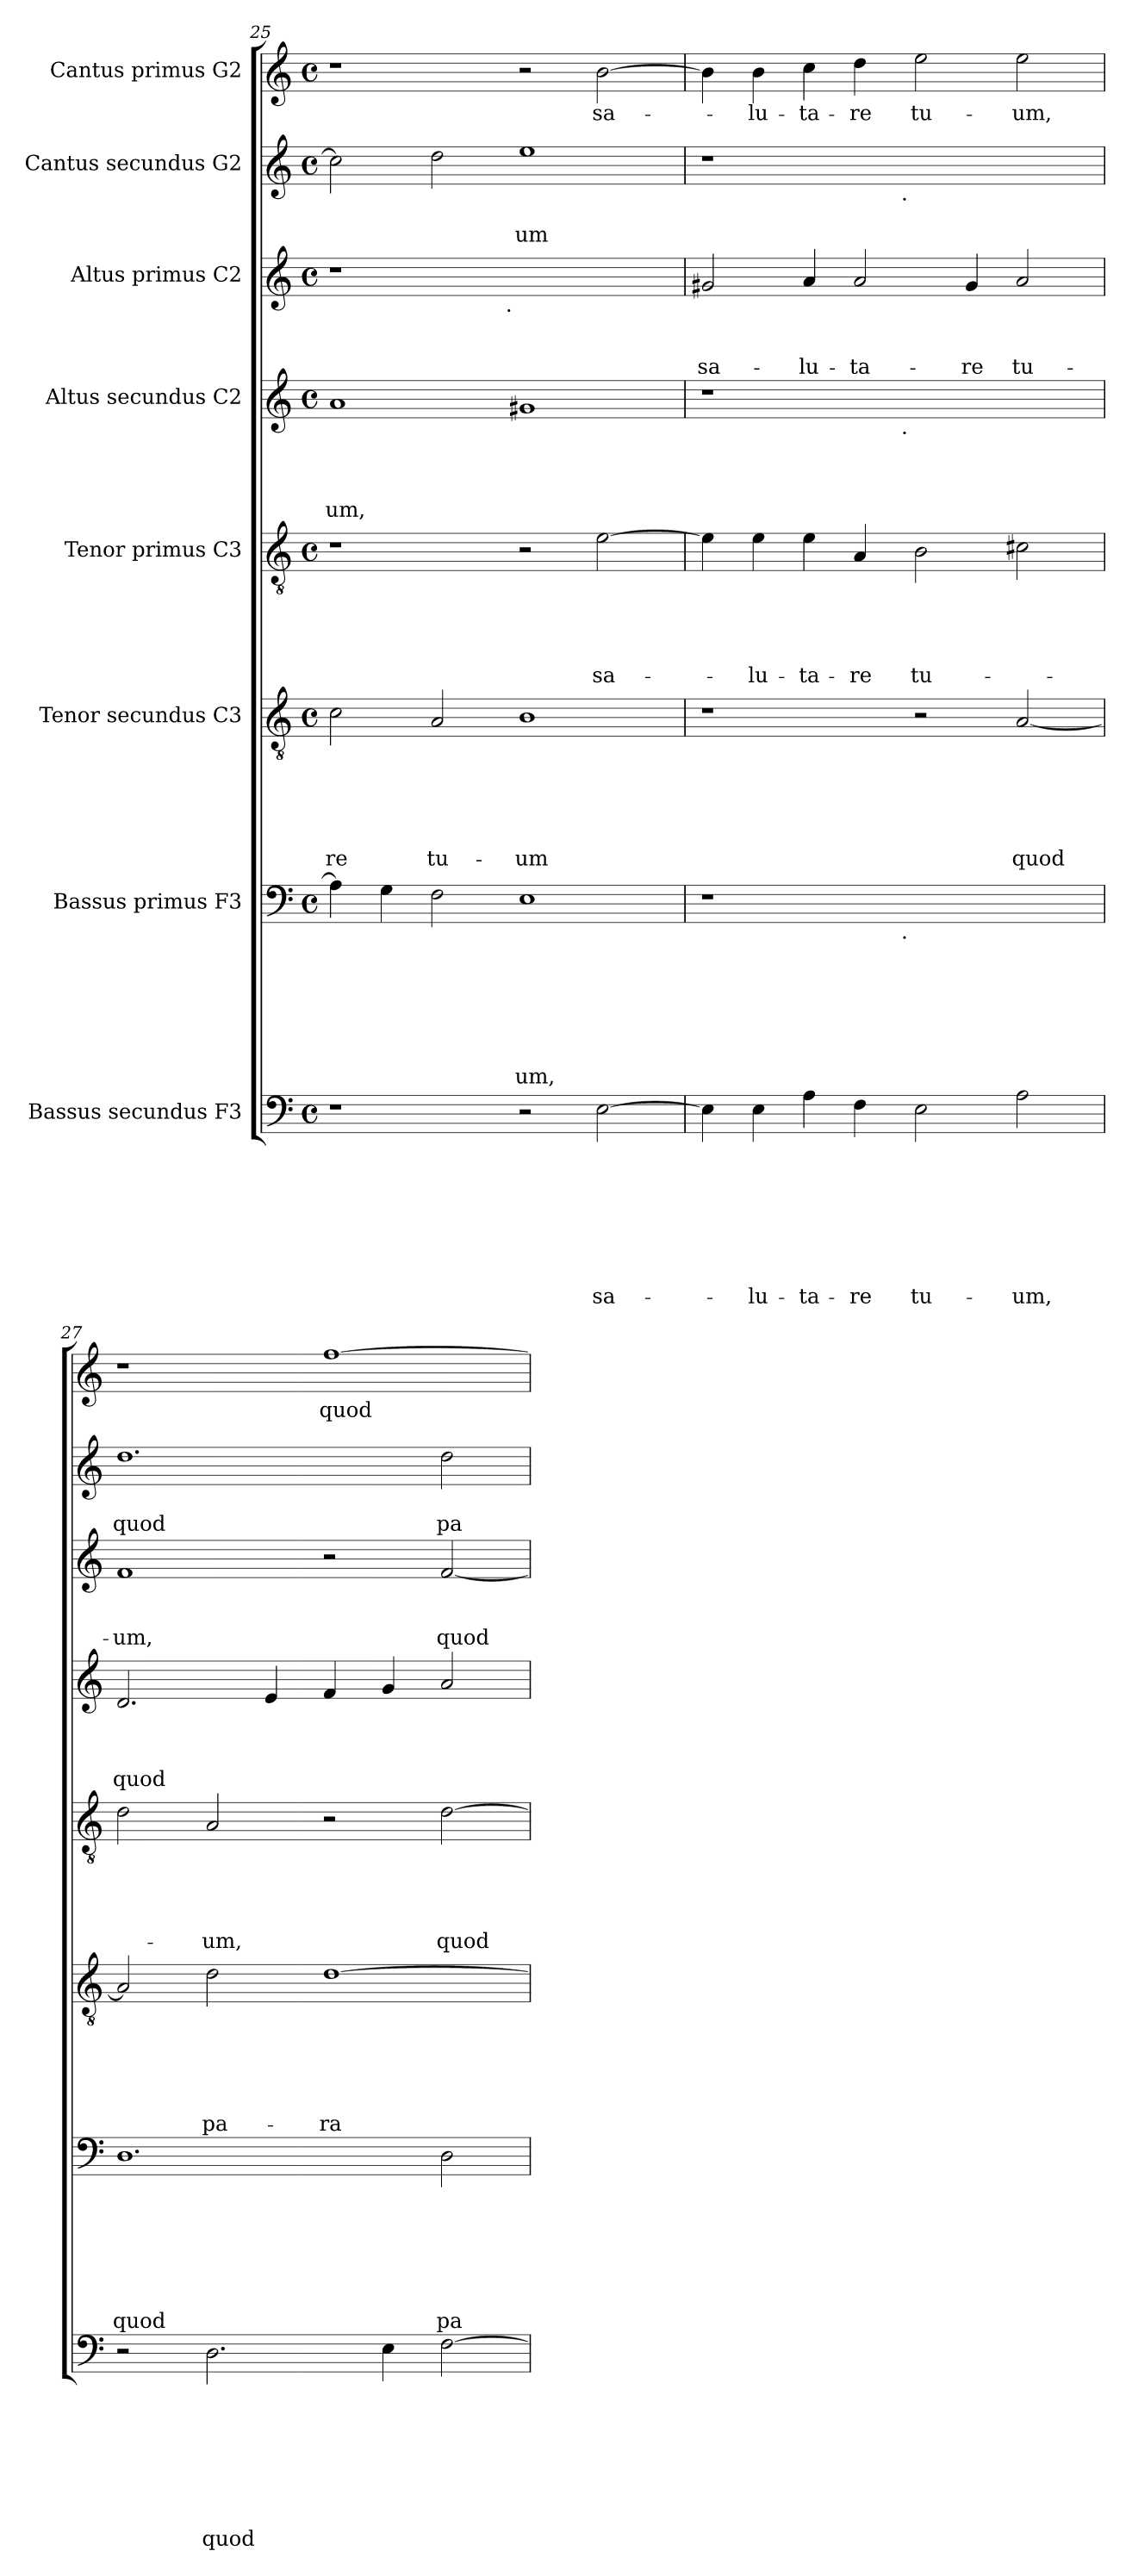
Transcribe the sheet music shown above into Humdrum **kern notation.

**kern	**text	**text	**text	**text	**text	**text	**text	**text	**kern	**text	**text	**text	**text	**text	**text	**text	**kern	**text	**text	**text	**text	**text	**text	**kern	**text	**text	**text	**text	**text	**kern	**text	**text	**text	**text	**kern	**text	**text	**text	**kern	**text	**text	**kern	**text
*part8	*part8	*part8	*part8	*part8	*part8	*part8	*part8	*part8	*part7	*part7	*part7	*part7	*part7	*part7	*part7	*part7	*part6	*part6	*part6	*part6	*part6	*part6	*part6	*part5	*part5	*part5	*part5	*part5	*part5	*part4	*part4	*part4	*part4	*part4	*part3	*part3	*part3	*part3	*part2	*part2	*part2	*part1	*part1
*staff8	*staff8	*staff8	*staff8	*staff8	*staff8	*staff8	*staff8	*staff8	*staff7	*staff7	*staff7	*staff7	*staff7	*staff7	*staff7	*staff7	*staff6	*staff6	*staff6	*staff6	*staff6	*staff6	*staff6	*staff5	*staff5	*staff5	*staff5	*staff5	*staff5	*staff4	*staff4	*staff4	*staff4	*staff4	*staff3	*staff3	*staff3	*staff3	*staff2	*staff2	*staff2	*staff1	*staff1
*I"Bassus secundus F3	*	*	*	*	*	*	*	*	*I"Bassus primus F3	*	*	*	*	*	*	*	*I"Tenor secundus C3	*	*	*	*	*	*	*I"Tenor primus C3	*	*	*	*	*	*I"Altus secundus C2	*	*	*	*	*I"Altus primus C2	*	*	*	*I"Cantus secundus G2	*	*	*I"Cantus primus G2	*
!!LO:LB:g=z
*clefF4	*	*	*	*	*	*	*	*	*clefF4	*	*	*	*	*	*	*	*clefGv2	*	*	*	*	*	*	*clefGv2	*	*	*	*	*	*clefG2	*	*	*	*	*clefG2	*	*	*	*clefG2	*	*	*clefG2	*
*k[]	*	*	*	*	*	*	*	*	*k[]	*	*	*	*	*	*	*	*k[]	*	*	*	*	*	*	*k[]	*	*	*	*	*	*k[]	*	*	*	*	*k[]	*	*	*	*k[]	*	*	*k[]	*
*C:	*	*	*	*	*	*	*	*	*C:	*	*	*	*	*	*	*	*C:	*	*	*	*	*	*	*C:	*	*	*	*	*	*C:	*	*	*	*	*C:	*	*	*	*C:	*	*	*C:	*
*M4/4	*	*	*	*	*	*	*	*	*M4/4	*	*	*	*	*	*	*	*M4/4	*	*	*	*	*	*	*M4/4	*	*	*	*	*	*M4/4	*	*	*	*	*M4/4	*	*	*	*M4/4	*	*	*M4/4	*
*met(c)	*	*	*	*	*	*	*	*	*met(c)	*	*	*	*	*	*	*	*met(c)	*	*	*	*	*	*	*met(c)	*	*	*	*	*	*met(c)	*	*	*	*	*met(c)	*	*	*	*met(c)	*	*	*met(c)	*
=25	=25	=25	=25	=25	=25	=25	=25	=25	=25	=25	=25	=25	=25	=25	=25	=25	=25	=25	=25	=25	=25	=25	=25	=25	=25	=25	=25	=25	=25	=25	=25	=25	=25	=25	=25	=25	=25	=25	=25	=25	=25	=25	=25
!	!	!	!	!	!	!	!	!	!	!	!	!	!	!	!	!	!	!	!	!	!	!	!LO:LY:b	!	!	!	!	!	!	!	!	!	!	!LO:LY:b	!	!	!	!	!	!	!	!	!
*	*	*	*	*	*	*	*	*	*	*	*	*	*	*	*	*	*	*	*	*	*	*	*	*	*	*	*	*	*	*	*	*	*	*	*^	*	*	*	*	*	*	*	*
1r	.	.	.	.	.	.	.	.	4A\]	.	.	.	.	.	.	.	2c\	.	.	.	.	.	-re	1r	.	.	.	.	.	1a	.	.	.	-um,	1r	2ryy	.	.	.	2cc\]	.	.	1r	.
.	.	.	.	.	.	.	.	.	4G\	.	.	.	.	.	.	.	.	.	.	.	.	.	.	.	.	.	.	.	.	.	.	.	.	.	.	.	.	.	.	.	.	.	.	.
!	!	!	!	!	!	!	!	!	!	!	!	!	!	!	!	!	!	!	!	!	!	!	!LO:LY:b	!	!	!	!	!	!	!	!	!	!	!	!	!	!	!	!	!	!	!	!	!
.	.	.	.	.	.	.	.	.	2F\	.	.	.	.	.	.	.	2A/	.	.	.	.	.	tu-	.	.	.	.	.	.	.	.	.	.	.	.	4...ryy	.	.	.	2dd\	.	.	.	.
!	!	!	!	!	!	!	!	!	!	!	!	!	!	!	!	!	!	!	!	!	!	!	!	!	!	!	!	!	!	!	!	!	!	!	!	!LO:TX:b:t=.	!	!	!	!	!	!	!	!
.	.	.	.	.	.	.	.	.	.	.	.	.	.	.	.	.	.	.	.	.	.	.	.	.	.	.	.	.	.	.	.	.	.	.	.	1ryy	.	.	.	.	.	.	.	.
!	!	!	!	!	!	!	!	!	!	!	!	!	!	!	!	!LO:LY:b	!	!	!	!	!	!	!LO:LY:b	!	!	!	!	!	!	!	!	!	!	!	!	!	!	!	!	!	!	!LO:LY:b	!	!
2r	.	.	.	.	.	.	.	.	1E	.	.	.	.	.	.	-um,	1B	.	.	.	.	.	-um	2r	.	.	.	.	.	1g#X	.	.	.	.	1ryy	.	.	.	.	1ee	.	-um	2r	.
!	!	!	!	!	!	!	!	!LO:LY:b	!	!	!	!	!	!	!	!	!	!	!	!	!	!	!	!	!	!	!	!	!LO:LY:b	!	!	!	!	!	!	!	!	!	!	!	!	!	!	!LO:LY:b
[>2E\	.	.	.	.	.	.	.	sa-	.	.	.	.	.	.	.	.	.	.	.	.	.	.	.	[>2e\	.	.	.	.	sa-	.	.	.	.	.	.	.	.	.	.	.	.	.	[>2b\	sa-
.	.	.	.	.	.	.	.	.	.	.	.	.	.	.	.	.	.	.	.	.	.	.	.	.	.	.	.	.	.	.	.	.	.	.	.	32ryy	.	.	.	.	.	.	.	.
=26	=26	=26	=26	=26	=26	=26	=26	=26	=26	=26	=26	=26	=26	=26	=26	=26	=26	=26	=26	=26	=26	=26	=26	=26	=26	=26	=26	=26	=26	=26	=26	=26	=26	=26	=26	=26	=26	=26	=26	=26	=26	=26	=26	=26
!	!	!	!	!	!	!	!	!	!	!	!	!	!	!	!	!	!	!	!	!	!	!	!	!	!	!	!	!	!	!	!	!	!	!	!	!	!	!	!LO:LY:b	!	!	!	!	!
*	*	*	*	*	*	*	*	*	*^	*	*	*	*	*	*	*	*	*	*	*	*	*	*	*	*	*	*	*	*	*^	*	*	*	*	*v	*v	*	*	*	*^	*	*	*	*
4E\]	.	.	.	.	.	.	.	.	1r	2ryy	.	.	.	.	.	.	.	1r	.	.	.	.	.	.	4e\]	.	.	.	.	.	1r	2ryy	.	.	.	.	2g#X/	.	.	sa-	1r	2ryy	.	.	4b\]	.
!	!	!	!	!	!	!	!	!LO:LY:b	!	!	!	!	!	!	!	!	!	!	!	!	!	!	!	!	!	!	!	!	!	!LO:LY:b	!	!	!	!	!	!	!	!	!	!	!	!	!	!	!	!LO:LY:b
4E\	.	.	.	.	.	.	.	-lu-	.	.	.	.	.	.	.	.	.	.	.	.	.	.	.	.	4e\	.	.	.	.	-lu-	.	.	.	.	.	.	.	.	.	.	.	.	.	.	4b\	-lu-
!	!	!	!	!	!	!	!	!LO:LY:b	!	!	!	!	!	!	!	!	!	!	!	!	!	!	!	!	!	!	!	!	!	!LO:LY:b	!	!	!	!	!	!	!	!	!	!LO:LY:b	!	!	!	!	!	!LO:LY:b
4A\	.	.	.	.	.	.	.	-ta-	.	4...ryy	.	.	.	.	.	.	.	.	.	.	.	.	.	.	4e\	.	.	.	.	-ta-	.	4...ryy	.	.	.	.	4a/	.	.	-lu-	.	4...ryy	.	.	4cc\	-ta-
!	!	!	!	!	!	!	!	!LO:LY:b:rj	!	!	!	!	!	!	!	!	!	!	!	!	!	!	!	!	!	!	!	!	!	!LO:LY:b:rj	!	!	!	!	!	!	!	!	!	!LO:LY:b:rj	!	!	!	!	!	!LO:LY:b:rj
4F\	.	.	.	.	.	.	.	-re	.	.	.	.	.	.	.	.	.	.	.	.	.	.	.	.	4A/	.	.	.	.	-re	.	.	.	.	.	.	2a/	.	.	-ta-	.	.	.	.	4dd\	-re
!	!	!	!	!	!	!	!	!	!	!	!	!	!	!	!	!	!	!	!	!	!	!	!	!	!	!	!	!	!	!	!	!	!	!	!	!	!	!	!	!	!	!LO:TX:b:t=.	!	!	!	!
!	!	!	!	!	!	!	!	!	!	!	!	!	!	!	!	!	!	!	!	!	!	!	!	!	!	!	!	!	!	!	!	!LO:TX:b:t=.	!	!	!	!	!	!	!	!	!	!	!	!	!	!
!	!	!	!	!	!	!	!	!	!	!LO:TX:b:t=.	!	!	!	!	!	!	!	!	!	!	!	!	!	!	!	!	!	!	!	!	!	!	!	!	!	!	!	!	!	!	!	!	!	!	!	!
.	.	.	.	.	.	.	.	.	.	1ryy	.	.	.	.	.	.	.	.	.	.	.	.	.	.	.	.	.	.	.	.	.	1ryy	.	.	.	.	.	.	.	.	.	1ryy	.	.	.	.
!	!	!	!	!	!	!	!	!LO:LY:b	!	!	!	!	!	!	!	!	!	!	!	!	!	!	!	!	!	!	!	!	!	!LO:LY:b	!	!	!	!	!	!	!	!	!	!	!	!	!	!	!	!LO:LY:b
2E\	.	.	.	.	.	.	.	tu-	1ryy	.	.	.	.	.	.	.	.	2r	.	.	.	.	.	.	2B\	.	.	.	.	tu-	1ryy	.	.	.	.	.	.	.	.	.	1ryy	.	.	.	2ee\	tu-
!	!	!	!	!	!	!	!	!	!	!	!	!	!	!	!	!	!	!	!	!	!	!	!	!	!	!	!	!	!	!	!	!	!	!	!	!	!	!	!	!LO:LY:b	!	!	!	!	!	!
.	.	.	.	.	.	.	.	.	.	.	.	.	.	.	.	.	.	.	.	.	.	.	.	.	.	.	.	.	.	.	.	.	.	.	.	.	4g#/	.	.	-re	.	.	.	.	.	.
!	!	!	!	!	!	!	!	!LO:LY:b	!	!	!	!	!	!	!	!	!	!	!	!	!	!	!	!LO:LY:b	!	!	!	!	!	!	!	!	!	!	!	!	!	!	!	!LO:LY:b	!	!	!	!	!	!LO:LY:b
2A\	.	.	.	.	.	.	.	-um,	.	.	.	.	.	.	.	.	.	[<2A/	.	.	.	.	.	quod	2c#X\	.	.	.	.	.	.	.	.	.	.	.	2a/	.	.	tu-	.	.	.	.	2ee\	-um,
.	.	.	.	.	.	.	.	.	.	32ryy	.	.	.	.	.	.	.	.	.	.	.	.	.	.	.	.	.	.	.	.	.	32ryy	.	.	.	.	.	.	.	.	.	32ryy	.	.	.	.
=27	=27	=27	=27	=27	=27	=27	=27	=27	=27	=27	=27	=27	=27	=27	=27	=27	=27	=27	=27	=27	=27	=27	=27	=27	=27	=27	=27	=27	=27	=27	=27	=27	=27	=27	=27	=27	=27	=27	=27	=27	=27	=27	=27	=27	=27	=27
!	!	!	!	!	!	!	!	!	!	!	!	!	!	!	!	!	!LO:LY:b	!	!	!	!	!	!	!	!	!	!	!	!	!	!	!	!	!	!	!LO:LY:b	!	!	!	!LO:LY:b	!	!	!	!LO:LY:b	!	!
*	*	*	*	*	*	*	*	*	*v	*v	*	*	*	*	*	*	*	*	*	*	*	*	*	*	*	*	*	*	*	*	*v	*v	*	*	*	*	*	*	*	*	*v	*v	*	*	*	*
2r	.	.	.	.	.	.	.	.	1.D	.	.	.	.	.	.	quod	2A/]	.	.	.	.	.	.	2d\	.	.	.	.	.	2.d/	.	.	.	quod	1f	.	.	-um,	1.dd	.	quod	1r	.
!	!	!	!	!	!	!	!	!LO:LY:b	!	!	!	!	!	!	!	!	!	!	!	!	!	!	!LO:LY:b	!	!	!	!	!	!LO:LY:b	!	!	!	!	!	!	!	!	!	!	!	!	!	!
2.D\	.	.	.	.	.	.	.	quod	.	.	.	.	.	.	.	.	2d\	.	.	.	.	.	pa-	2A/	.	.	.	.	-um,	.	.	.	.	.	.	.	.	.	.	.	.	.	.
.	.	.	.	.	.	.	.	.	.	.	.	.	.	.	.	.	.	.	.	.	.	.	.	.	.	.	.	.	.	4e/	.	.	.	.	.	.	.	.	.	.	.	.	.
!	!	!	!	!	!	!	!	!	!	!	!	!	!	!	!	!	!	!	!	!	!	!	!LO:LY:b	!	!	!	!	!	!	!	!	!	!	!	!	!	!	!	!	!	!	!	!LO:LY:b
.	.	.	.	.	.	.	.	.	.	.	.	.	.	.	.	.	[>1d	.	.	.	.	.	-ra-	2r	.	.	.	.	.	4f/	.	.	.	.	2r	.	.	.	.	.	.	[>1ff	quod
4E\	.	.	.	.	.	.	.	.	.	.	.	.	.	.	.	.	.	.	.	.	.	.	.	.	.	.	.	.	.	4g/	.	.	.	.	.	.	.	.	.	.	.	.	.
!	!	!	!	!	!	!	!	!	!	!	!	!	!	!	!	!LO:LY:b	!	!	!	!	!	!	!	!	!	!	!	!	!LO:LY:b	!	!	!	!	!	!	!	!	!LO:LY:b	!	!	!LO:LY:b	!	!
[>2F\	.	.	.	.	.	.	.	.	2D\	.	.	.	.	.	.	pa-	.	.	.	.	.	.	.	[>2d\	.	.	.	.	quod	2a/	.	.	.	.	[<2f/	.	.	quod	2dd\	.	pa-	.	.
=	=	=	=	=	=	=	=	=	=	=	=	=	=	=	=	=	=	=	=	=	=	=	=	=	=	=	=	=	=	=	=	=	=	=	=	=	=	=	=	=	=	=	=
*-	*-	*-	*-	*-	*-	*-	*-	*-	*-	*-	*-	*-	*-	*-	*-	*-	*-	*-	*-	*-	*-	*-	*-	*-	*-	*-	*-	*-	*-	*-	*-	*-	*-	*-	*-	*-	*-	*-	*-	*-	*-	*-	*-
